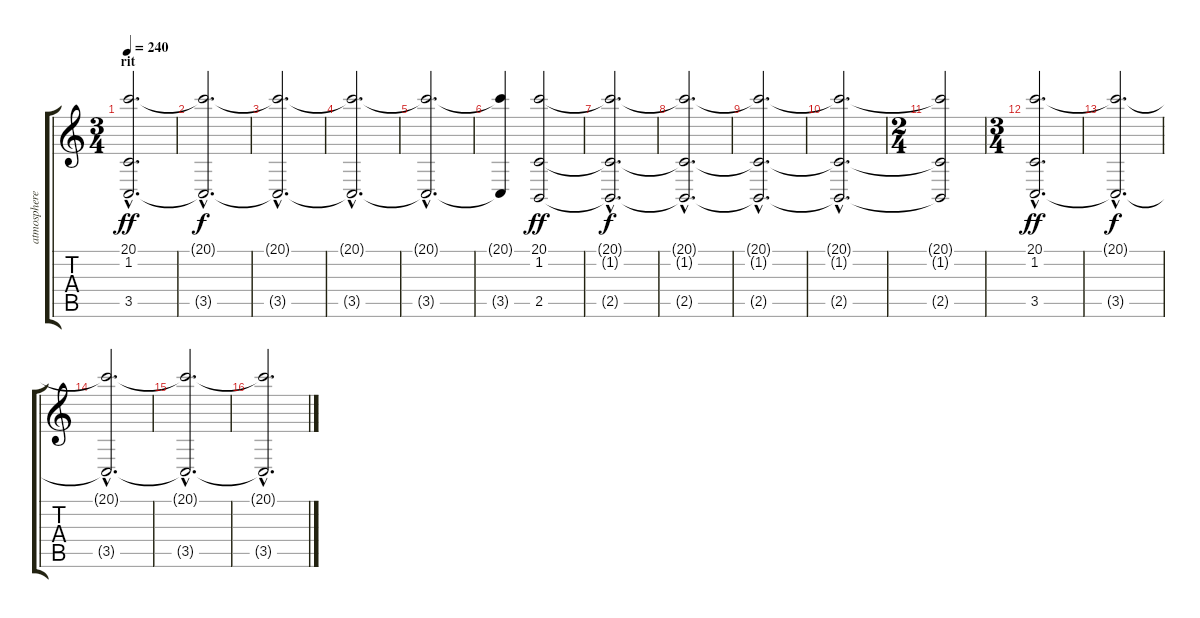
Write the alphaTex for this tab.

\track ("atmosphere(alex stariopoli)" "atmosphere") {instrument stringensemble2}
\staff {score tabs}
\tuning (E4 B3 G3 D3 A2 E2) {hide}
\ts (3 4)
\section ("" "rit")
\tempo 240
\clef g2
\ks c
(20.1{hac} 1.2{hac} 3.5{hac}).2{d dy ff} |
(20.1{hac t} 3.5{hac t}).2{d dy f} |
(20.1{hac t} 3.5{hac t}).2{d} |
(20.1{hac t} 3.5{hac t}).2{d} |
(20.1{hac t} 3.5{hac t}).2{d} |
(20.1{t} 3.5{t}).4 (20.1 1.2 2.5).2{dy ff} |
(20.1{hac t} 1.2{hac t} 2.5{hac t}).2{d dy f} |
(20.1{hac t} 1.2{hac t} 2.5{hac t}).2{d} |
(20.1{hac t} 1.2{hac t} 2.5{hac t}).2{d} |
(20.1{hac t} 1.2{hac t} 2.5{hac t}).2{d} |
\ts (2 4)
(20.1{t} 1.2{t} 2.5{t}).2 |
\ts (3 4)
(20.1{hac} 1.2{hac} 3.5{hac}).2{d dy ff} |
(20.1{hac t} 3.5{hac t}).2{d dy f} |
(20.1{hac t} 3.5{hac t}).2{d} |
(20.1{hac t} 3.5{hac t}).2{d} |
(20.1{hac t} 3.5{hac t}).2{d}
